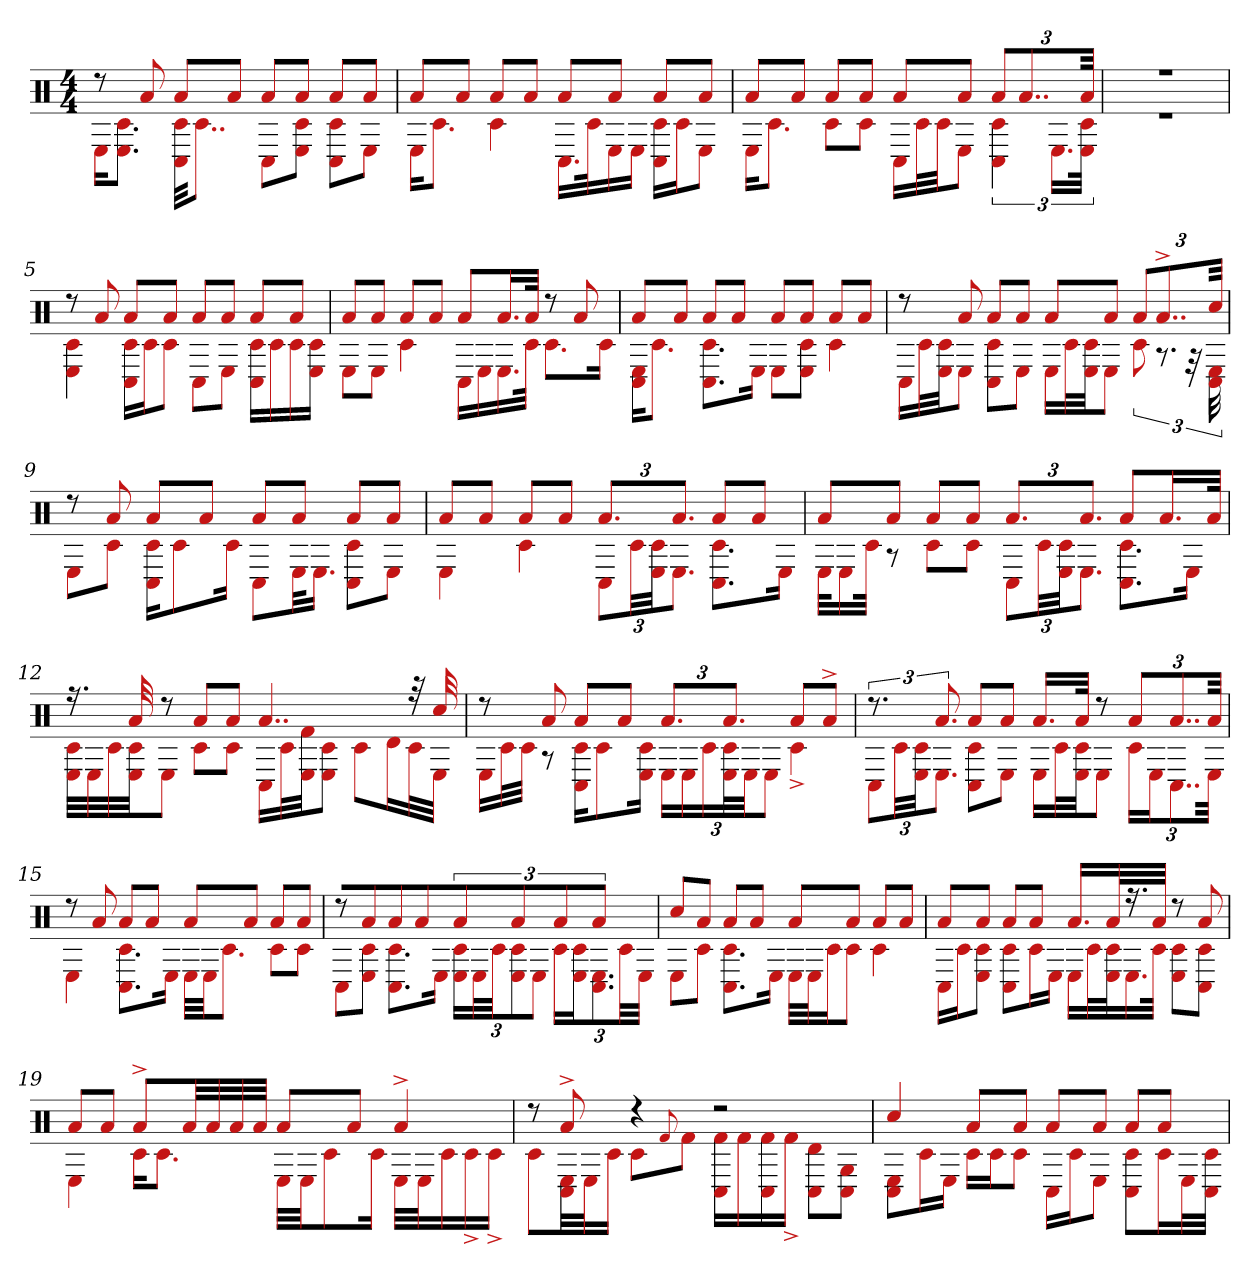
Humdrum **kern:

**kern
*part1
*staff1
*clefX
*k[]
*M4/4
=1
*^
8r	16EKL
.	8.E 8.c#J
8a	.
8aL	32c# 32C#KKL
.	8..c#J
8aJ	.
8aL	8C#L
8aJ	8E 8c#J
8aL	8c# 8C#L
8aJ	8EJ
=2	=2
8aL	16EKL
.	8.c#J
8aJ	.
8aL	4c#
8aJ	.
8aL	16.C#LL
.	32c#k
8aJ	16E
.	16EJJ
8aL	16c# 16C#LL
.	16c#J
8aJ	8EJ
=3	=3
8aL	16EKL
.	8.c#J
8aJ	.
8aL	8c#L
8aJ	8c#J
8aL	16C#LL
.	32c#L
.	32c#JJ
8aJ	8EJ
12aL	6C# 6c#
12..a	.
.	24.ELL
48aJkk	48c# 48EJJk
=4	=4
1r	1r
=5	=5
8r	4E 4c#
8a	.
8aL	16c# 16C#LL
.	16c#J
8aJ	8c#J
8aL	8C#L
8aJ	8EJ
8aL	16C# 16c#LL
.	16c#
8aJ	16c#
.	16E 16c#JJ
=6	=6
8aL	8EL
8aJ	8EJ
8aL	4c#
8aJ	.
8aL	16C#LL
.	16E
16.aL	16.E
32aJJk	32c#JJk
8r	8.c#L
8a	.
.	16c#Jk
=7	=7
8aL	16C# 16EKL
.	8.c#J
8aJ	.
8aL	8.C# 8.c#L
8aJ	.
.	16EJk
8aL	8EL
8aJ	8c# 8EJ
8aL	4c#
8aJ	.
=8	=8
8r	16C#LL
.	32c#L
.	32c# 32EJJ
8a	8EJ
8aL	8C# 8c#L
8aJ	8EJ
8aL	16ELL
.	32c#L
.	32c# 32EJJ
8aJ	8EJ
12aL	12c#
12..a^	12.r
.	48r
48cc#Jkk	48C# 48E
=9	=9
8r	8EL
8a	8c#J
8aL	16c# 16C#KL
.	8c#
8aJ	.
.	16c#Jk
8aL	8C#L
8aJ	32EkL
.	16.EJJ
8aL	8C# 8c#L
8aJ	8EJ
=10	=10
8aL	4E
8aJ	.
8aL	4c#
8aJ	.
12.aL	12C#L
.	48c#LL
.	48c# 48EJJ
12.aJ	12.EJ
8aL	8.C# 8.c#L
8aJ	.
.	16EJk
=11	=11
8aL	32EKLL
.	16E
.	32c#JJk
8aJ	8r
8aL	8c#L
8aJ	8c#J
12.aL	12C#L
.	48c#LL
.	48c# 48EJJ
12.aJ	12.EJ
8aL	8.C# 8.c#L
16.aL	.
.	16EJk
32aJJk	.
=12	=12
16.r	32E 32c#LLL
.	32E
.	32c#
32a	32c# 32EJJ
8r	8EJ
8aL	8c#L
8aJ	8c#J
4..a	16C#LL
.	32c#L
.	32f# 32EJJ
.	8E 8c#J
.	8c#L
.	16dL
32r	32c#L
32cc#	32EJJJ
=13	=13
8r	16ELL
.	32c#L
.	32c#JJJ
8a	8r
8aL	16c# 16C#KL
.	8c#
8aJ	.
.	16E 16c#Jk
12.aL	24ELL
.	24E
.	24c#
12.aJ	48c# 48EL
.	48EJJ
.	12EJ
8aL	4c#^
8a^J	.
=14	=14
12.r	12C#L
.	48c#LL
.	48c# 48EJJ
12.a	12.EJ
8aL	8C# 8c#L
8aJ	8EJ
16.aLL	16ELL
.	32c#L
32aJJk	32c# 32EJJ
8r	8EJ
12aL	24c#LL
.	24EJ
12..a	12..C#
48aJkk	48EJkk
=15	=15
8r	4E
8a	.
8aL	8.C# 8.c#L
8aJ	.
.	16EJk
8aL	32ELLL
.	32EJJ
.	8.c#J
8aJ	.
8aL	8c#L
8aJ	8c#J
=16	=16
8r	8C#L
8a	8c# 8EJ
8aL	8.C# 8.c#L
8aJ	.
.	16EJk
12aJ	24E 24c#LL
.	48EL
.	48c#JJ
6a	12E 12c#
.	12EJ
12aJ	24c#LL
.	24c# 24EJ
6a	12.E 12.C#
.	48c#LL
.	48EJJJ
=17	=17
8cc#L	8EL
8aJ	8c#J
8aL	8.C# 8.c#L
8aJ	.
.	16EJk
8aL	32ELLL
.	32EJ
.	16c#J
8aJ	8c#J
8aL	4c#
8aJ	.
=18	=18
8aL	16C#LL
.	16c#J
8aJ	8E 8c#J
8aL	8C# 8c#L
8aJ	16c#L
.	16EJJ
16.aLL	16ELL
.	32c#L
32aL	32c# 32EJ
16.r	16.E
32aJJJ	32c#JJk
8r	8c# 8EL
8a	8C# 8c#J
=19	=19
8aL	4E
8aJ	.
8a^L	16c#KL
.	8.c#J
32aLL	.
32a	.
32a	.
32aJJJ	.
8aL	32ELLL
.	32EJJ
.	8c#
8aJ	.
.	16c#Jk
4a^	32ELLL
.	32EJ
.	16c#
.	16c#^
.	16c#^JJ
=20	=20
8r	8c#L
8a^	32E 32C#LL
.	32EJ
.	16c#JJ
4r	8c#L
.	8qqf#
.	8f#J
2r	16C# 16f#LL
.	16f#
.	16C# 16f#
.	16f#^JJ
.	8C# 8dL
.	8C# 8GJ
=21	=21
4cc#	8C# 8EL
.	16c#L
.	16EJJ
8aL	16c#LL
.	16c#J
8aJ	8c#J
8aL	16C#LL
.	16c#J
8aJ	8EJ
8aL	8C# 8c#L
8aJ	16c#L
.	32EL
.	32c# 32C#JJJ
*v	*v
=
*-
